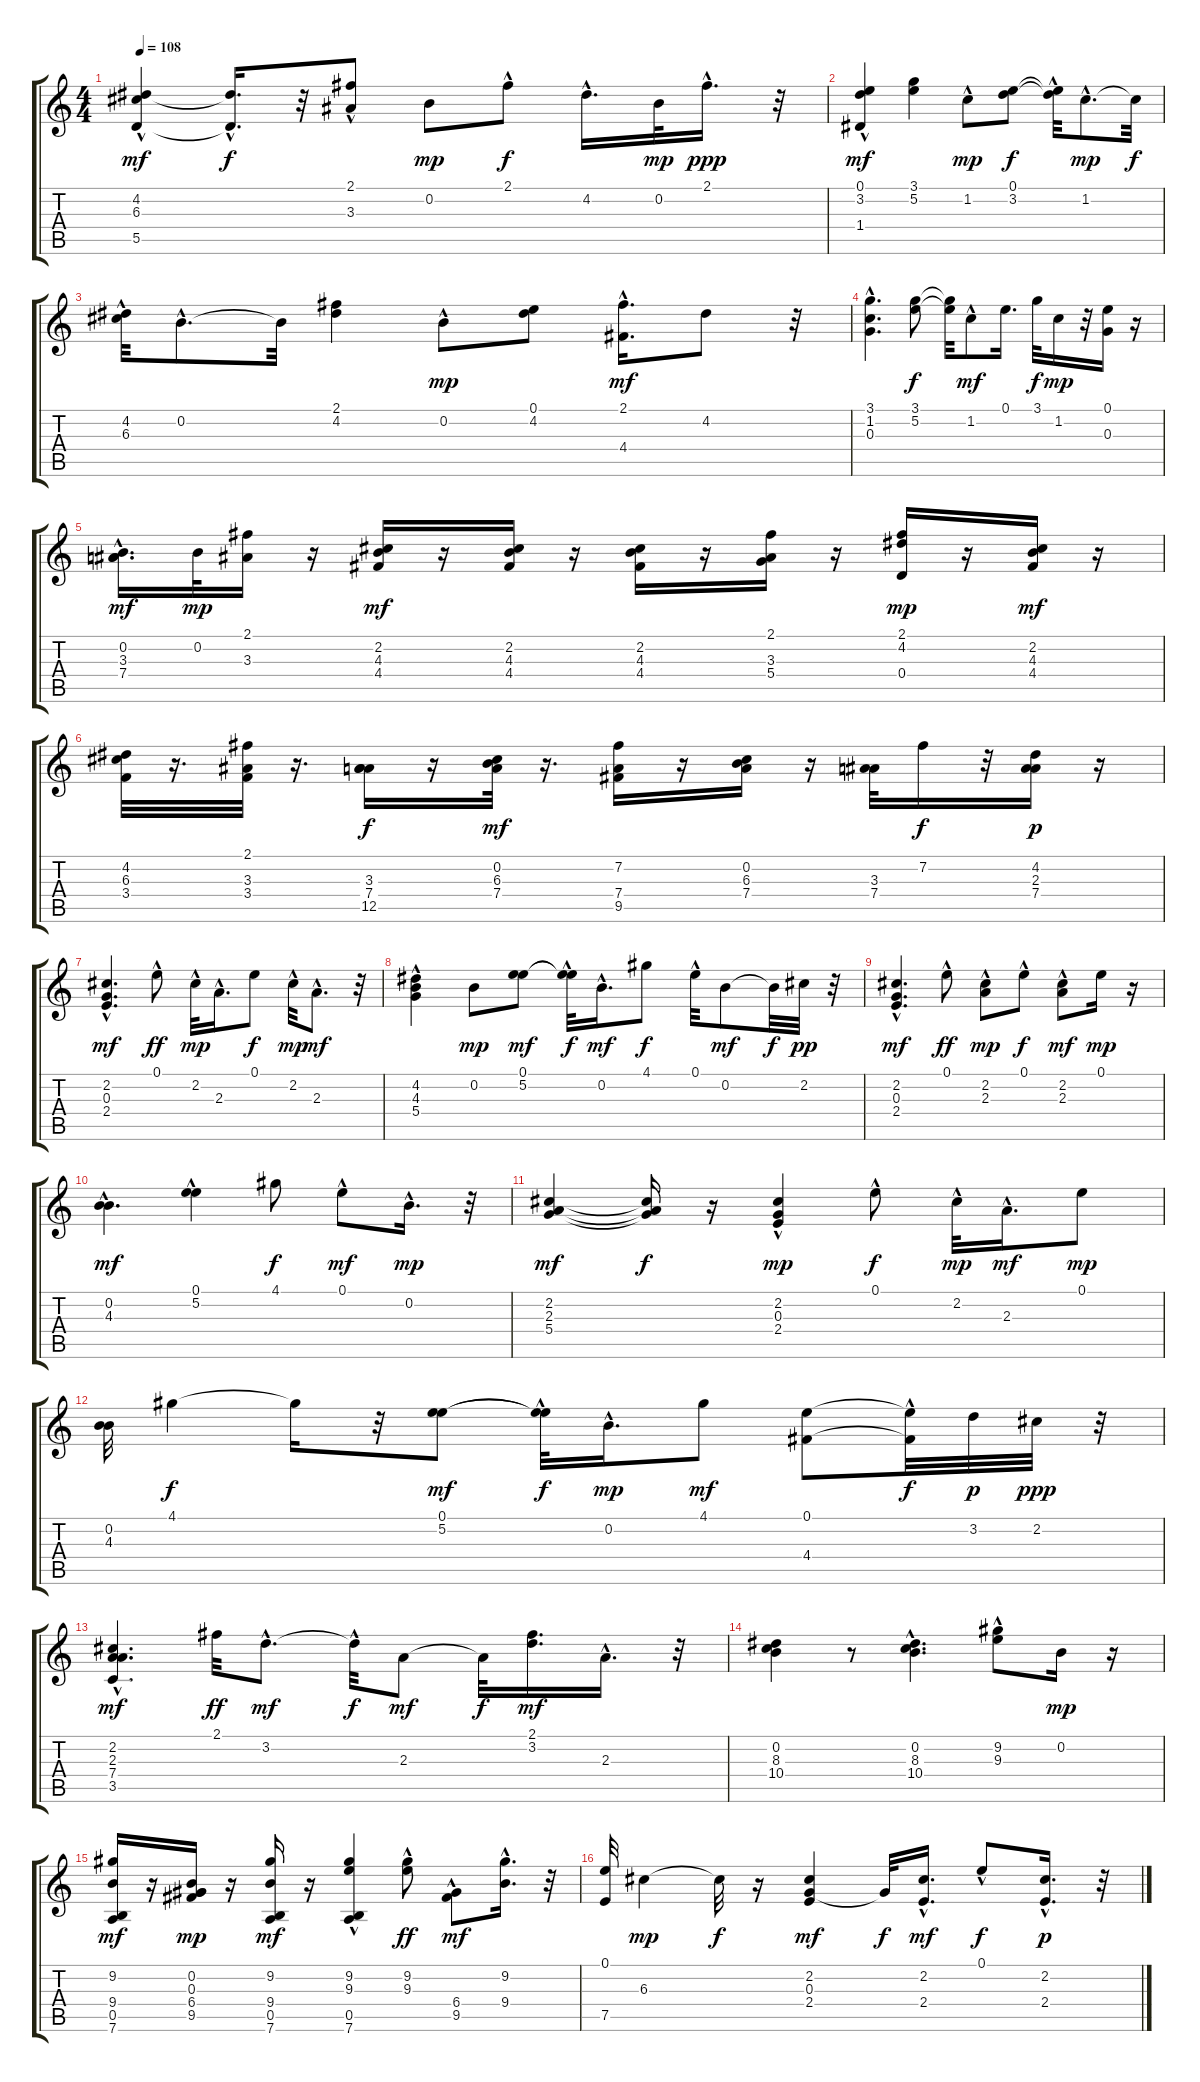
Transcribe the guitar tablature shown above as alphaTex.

\track "" {instrument electricguitarclean}
\staff {score tabs}
\tuning (E4 B3 G3 D3 A2 E2) {hide}
\ts (4 4)
\tempo 108
\clef g2
\ks c
(4.2 6.3{hac} 5.5).4{dy mf} (4.2{hac t} 5.5{hac t}).16{d dy f} r.32 (2.1{hac} 3.3{hac}).8 0.2.8{dy mp} 2.1{hac}.8{dy f} 4.2{hac}.16{d} 0.2.32{dy mp} 2.1{hac}.16{d dy ppp} r.32 |
(0.1{hac} 3.2{hac} 1.4{hac}).4{dy mf} (3.1 5.2).4 1.2{hac}.8{dy mp} (0.1 3.2).8{dy f} (0.1{hac t} 3.2{hac t}).32 1.2{hac}.8{d dy mp} 1.2{t}.32{dy f} |
(4.2{hac} 6.3{hac}).32 0.2{hac}.8{d} 0.2{t}.32 (2.1 4.2).4 0.2{hac}.8{dy mp} (0.1 4.2).8 (2.1{hac} 4.4{hac}).16{d dy mf} 4.2.8 r.32 |
(3.1 1.2{hac} 0.3).4{d} (3.1 5.2).8{dy f} (3.1{t} 5.2{t}).32 1.2{hac}.8{dy mf} 0.1.16{d} 3.1.32{dy f} 1.2.16{dy mp} r.32 (0.1 0.3).16 r.16 |
(0.2 3.3{hac} 7.4{hac}).16{d dy mf} 0.2.32{dy mp} (2.1 3.3).16 r.16 (2.2 4.3 4.4).16{dy mf} r.16 (2.2 4.3 4.4).16 r.16 (2.2 4.3 4.4).16 r.16 (2.1 3.3 5.4).16 r.16 (2.1 4.2 0.4).16{dy mp} r.16 (2.2 4.3 4.4).16{dy mf} r.16 |
(4.2 6.3 3.4).32 r.16{d} (2.1 3.3 3.4).32 r.16{d} (3.3 7.4 12.5).16{dy f} r.16 (0.2 6.3 7.4).32{dy mf} r.16{d} (7.2 7.4 9.5).16 r.16 (0.2 6.3 7.4).16 r.16 (3.3 7.4).32 7.2.16{dy f} r.32 (4.2 2.3 7.4).16{dy p} r.16 |
(2.2{hac} 0.3 2.4{hac}).4{d dy mf} 0.1{hac}.8{dy ff} 2.2{hac}.32{dy mp} 2.3{hac}.16{d} 0.1.8{dy f} 2.2{hac}.32{dy mp} 2.3{hac}.8{d dy mf} r.32 |
(4.2 4.3{hac} 5.4).4 0.2.8{dy mp} (0.1 5.2).8{dy mf} (0.1{t} 5.2{hac t}).32{dy f} 0.2{hac}.16{d dy mf} 4.1.8{dy f} 0.1{hac}.32 0.2.8{dy mf} 0.2{t}.32{dy f} 2.2.32{dy pp} r.32 |
(2.2{hac} 0.3 2.4{hac}).4{d dy mf} 0.1{hac}.8{dy ff} (2.2{hac} 2.3{hac}).8{dy mp} 0.1{hac}.8{dy f} (2.2{hac} 2.3{hac}).8{dy mf} 0.1.16{dy mp} r.16 |
(0.2 4.3{hac}).4{d dy mf} (0.1 5.2{hac}).4 4.1.8{dy f} 0.1{hac}.8{dy mf} 0.2{hac}.16{d dy mp} r.32 |
(2.2 2.3 5.4).4{dy mf} (2.2{t} 2.3{t} 5.4{t}).16{dy f} r.16 (2.2{hac} 0.3{hac} 2.4).4{dy mp} 0.1{hac}.8{dy f} 2.2{hac}.32{dy mp} 2.3{hac}.16{d dy mf} 0.1.8{dy mp} |
(0.2 4.3).32 4.1.4{dy f} 4.1{t}.16 r.32 (0.1 5.2).8{dy mf} (0.1{t} 5.2{hac t}).32{dy f} 0.2{hac}.16{d dy mp} 4.1.8{dy mf} (0.1 4.4).8 (0.1{hac t} 4.4{hac t}).32{dy f} 3.2.32{dy p} 2.2.32{dy ppp} r.32 |
(2.2{hac} 2.3{hac} 7.4 3.5).4{d dy mf} 2.1.32{dy ff} 3.2{hac}.8{d dy mf} 3.2{hac t}.32{dy f} 2.3.8{dy mf} 2.3{t}.32{dy f} (2.1 3.2).16{d dy mf} 2.3{hac}.16{d} r.32 |
(0.2 8.3 10.4).4 r.8 (0.2{hac} 8.3 10.4).4{d} (9.2{hac} 9.3{hac}).8 0.2.16{dy mp} r.16 |
(9.2 9.4 0.5 7.6).16{dy mf} r.16 (0.2 0.3 6.4 9.5).16{dy mp} r.16 (9.2 9.4 0.5 7.6).16{dy mf} r.16 (9.2{hac} 9.3{hac} 0.5 7.6).4 (9.2{hac} 9.3{hac}).8{dy ff} (6.4 9.5{hac}).8{dy mf} (9.2 9.4{hac}).16{d} r.32 |
(0.1 7.5).32 6.3.4{dy mp} 6.3{t}.32{dy f} r.16 (2.2 0.3 2.4).4{dy mf} 0.3{t}.32{dy f} (2.2{hac} 2.4{hac}).16{d dy mf} 0.1{hac}.8{dy f} (2.2{hac} 2.4).16{d dy p} r.32
